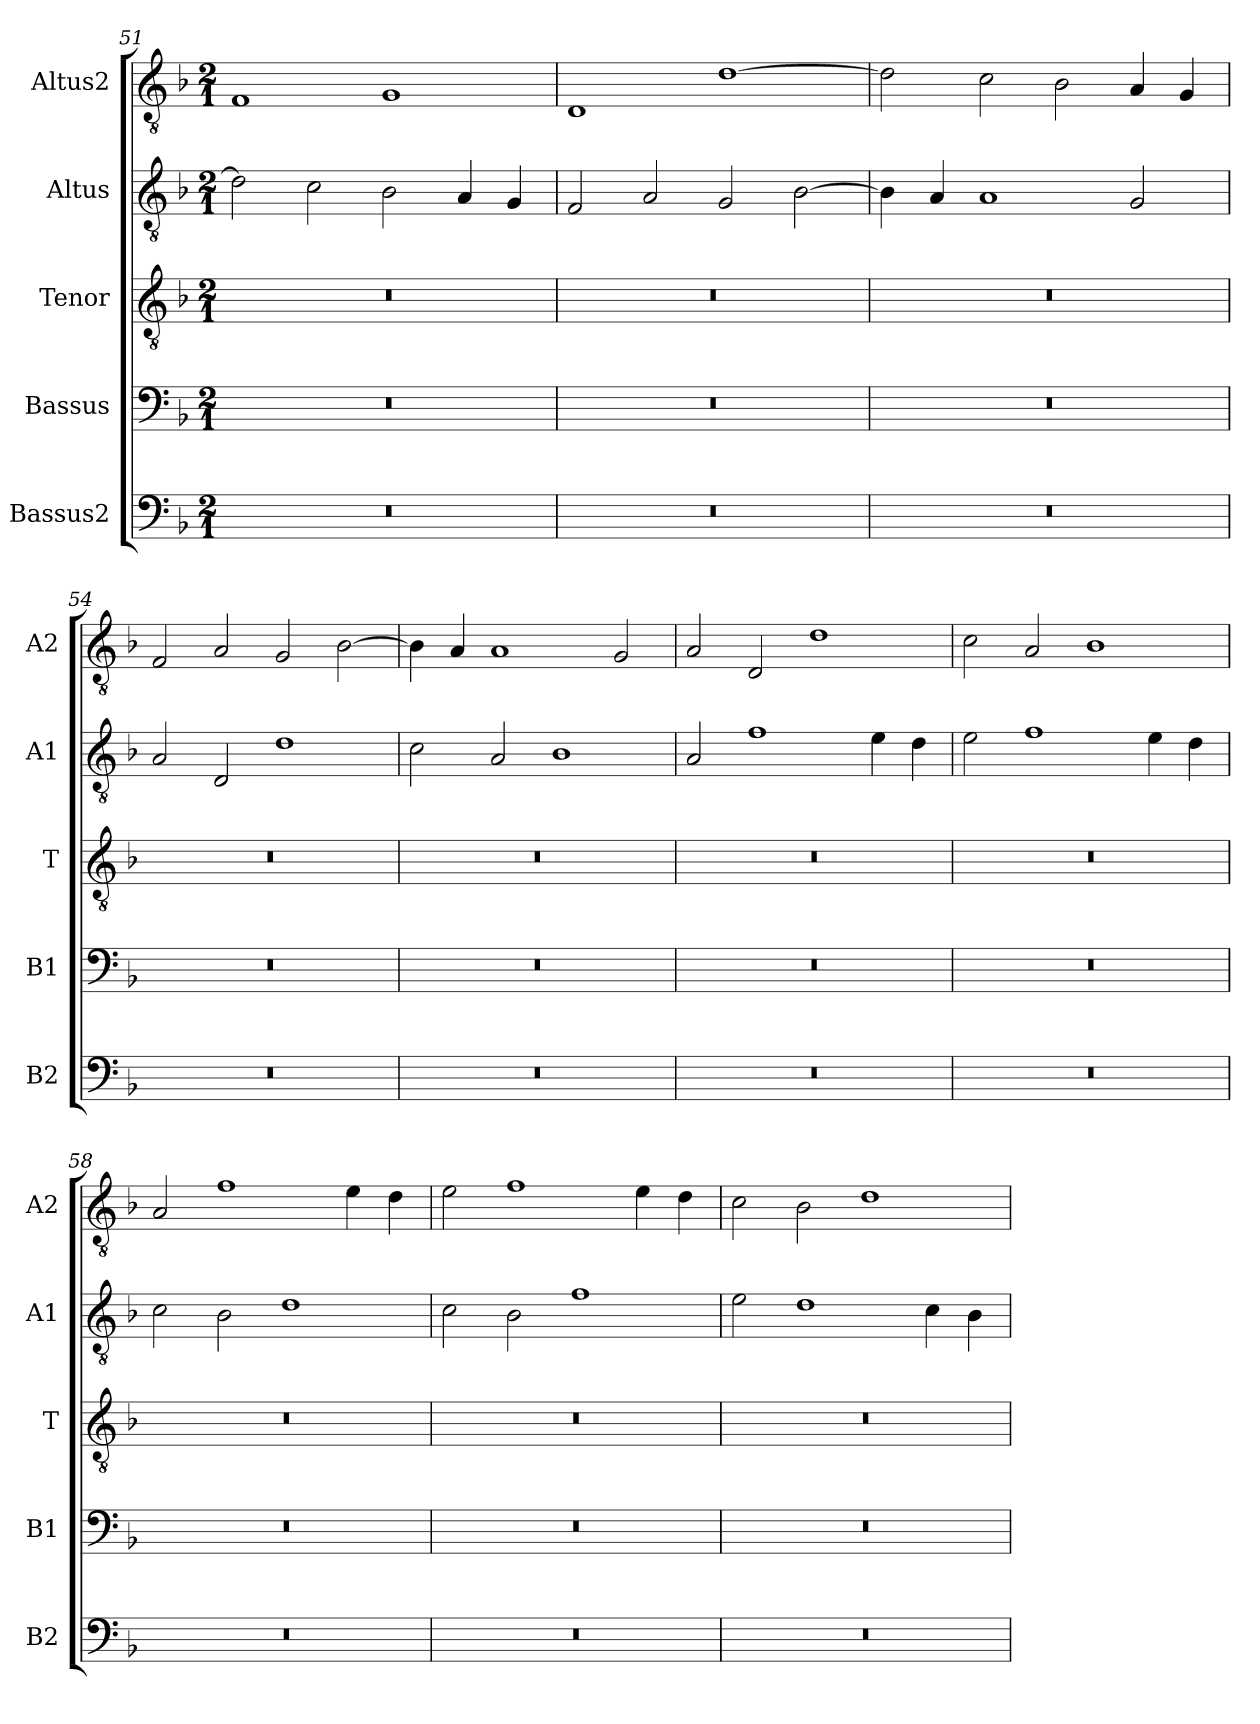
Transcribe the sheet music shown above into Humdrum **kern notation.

**kern	**kern	**kern	**kern	**kern
*part5	*part4	*part3	*part2	*part1
*staff5	*staff4	*staff3	*staff2	*staff1
*I"Bassus2	*I"Bassus	*I"Tenor	*I"Altus	*I"Altus2
*I'B2	*I'B1	*I'T	*I'A1	*I'A2
*clefF4	*clefF4	*clefGv2	*clefGv2	*clefGv2
*k[b-]	*k[b-]	*k[b-]	*k[b-]	*k[b-]
*M2/1	*M2/1	*M2/1	*M2/1	*M2/1
=51	=51	=51	=51	=51
0r	0r	0r	2d\]	1F
.	.	.	2c\	.
.	.	.	2B-\	1G
.	.	.	4A/	.
.	.	.	4G/	.
=52	=52	=52	=52	=52
0r	0r	0r	2F/	1D
.	.	.	2A/	.
.	.	.	2G/	[1d
.	.	.	[2B-\	.
=53	=53	=53	=53	=53
0r	0r	0r	4B-\]	2d\]
.	.	.	4A/	.
.	.	.	1A	2c\
.	.	.	.	2B-\
.	.	.	2G/	4A/
.	.	.	.	4G/
=54	=54	=54	=54	=54
0r	0r	0r	2A/	2F/
.	.	.	2D/	2A/
.	.	.	1d	2G/
.	.	.	.	[2B-\
=55	=55	=55	=55	=55
0r	0r	0r	2c\	4B-\]
.	.	.	.	4A/
.	.	.	2A/	1A
.	.	.	1B-	.
.	.	.	.	2G/
=56	=56	=56	=56	=56
0r	0r	0r	2A/	2A/
.	.	.	1f	2D/
.	.	.	.	1d
.	.	.	4e\	.
.	.	.	4d\	.
=57	=57	=57	=57	=57
0r	0r	0r	2e\	2c\
.	.	.	1f	2A/
.	.	.	.	1B-
.	.	.	4e\	.
.	.	.	4d\	.
=58	=58	=58	=58	=58
0r	0r	0r	2c\	2A/
.	.	.	2B-\	1f
.	.	.	1d	.
.	.	.	.	4e\
.	.	.	.	4d\
=59	=59	=59	=59	=59
0r	0r	0r	2c\	2e\
.	.	.	2B-\	1f
.	.	.	1f	.
.	.	.	.	4e\
.	.	.	.	4d\
=60	=60	=60	=60	=60
0r	0r	0r	2e\	2c\
.	.	.	1d	2B-\
.	.	.	.	1d
.	.	.	4c\	.
.	.	.	4B-\	.
=	=	=	=	=
*-	*-	*-	*-	*-
